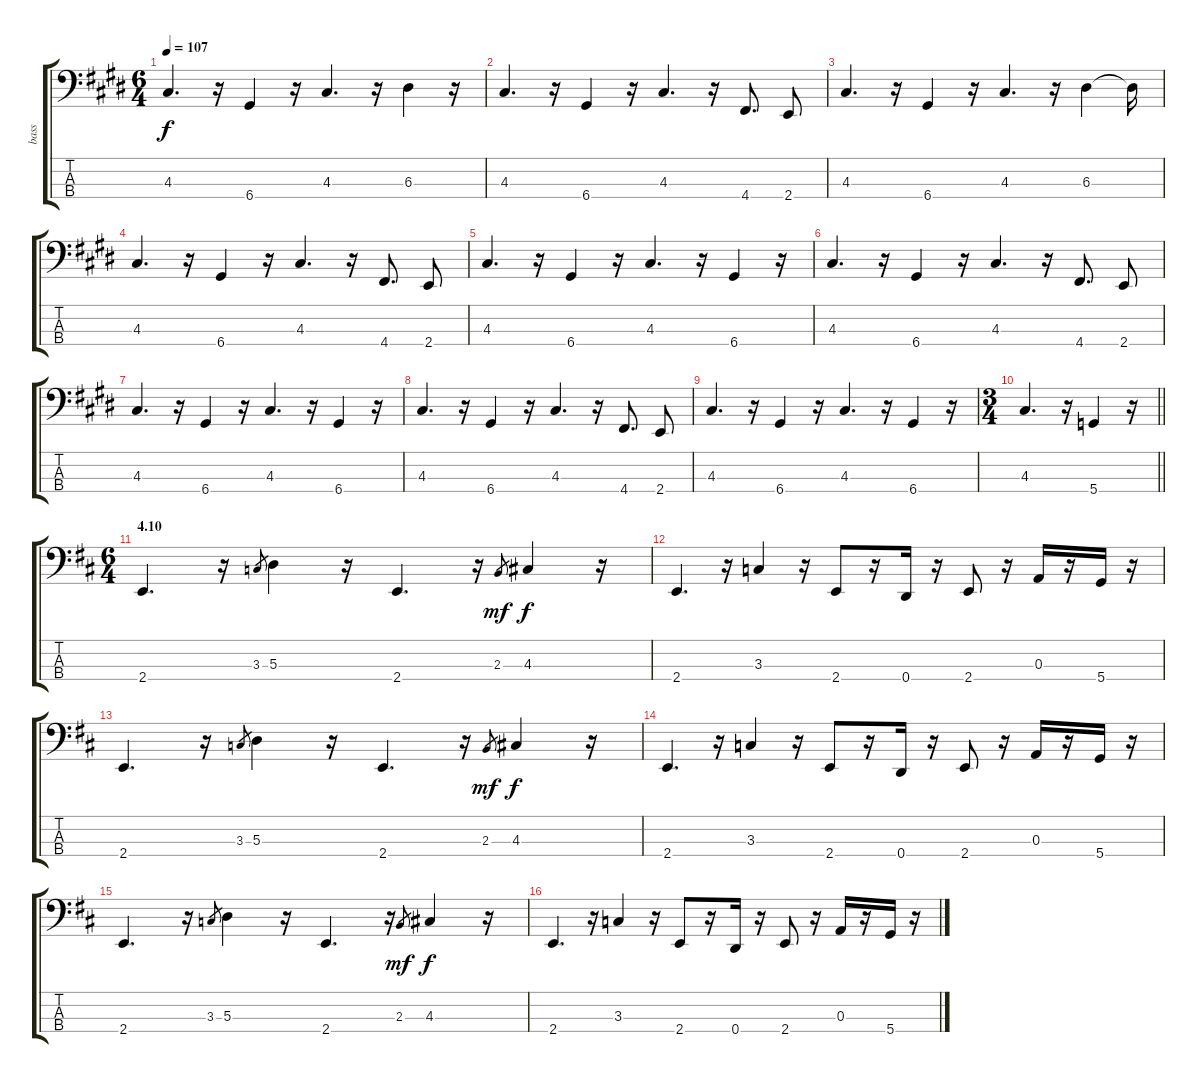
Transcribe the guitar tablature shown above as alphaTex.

\track ("bass" "bass") {instrument electricbassfinger}
\staff {score tabs}
\tuning (G2 D2 A1 D1) {hide}
\ts (6 4)
\tempo 107
\clef f4
\ks e
4.3.4{d dy f} r.16 6.4.4 r.16 4.3.4{d} r.16 6.3.4 r.16 |
4.3.4{d} r.16 6.4.4 r.16 4.3.4{d} r.16 4.4.8{d} 2.4.8 |
4.3.4{d} r.16 6.4.4 r.16 4.3.4{d} r.16 6.3.4 6.3{t}.16 |
4.3.4{d} r.16 6.4.4 r.16 4.3.4{d} r.16 4.4.8{d} 2.4.8 |
4.3.4{d} r.16 6.4.4 r.16 4.3.4{d} r.16 6.4.4 r.16 |
4.3.4{d} r.16 6.4.4 r.16 4.3.4{d} r.16 4.4.8{d} 2.4.8 |
4.3.4{d} r.16 6.4.4 r.16 4.3.4{d} r.16 6.4.4 r.16 |
4.3.4{d} r.16 6.4.4 r.16 4.3.4{d} r.16 4.4.8{d} 2.4.8 |
4.3.4{d} r.16 6.4.4 r.16 4.3.4{d} r.16 6.4.4 r.16 |
\ts (3 4)
\barLineRight lightlight
4.3.4{d} r.16 5.4.4 r.16 |
\ts (6 4)
\section ("" "4.10")
\ks d
2.4.4{d} r.16 3.3.8{gr} 5.3.4 r.16 2.4.4{d} r.16 2.3.8{gr dy mf} 4.3.4{dy f} r.16 |
2.4.4{d} r.16 3.3.4 r.16 2.4.8 r.16 0.4.16 r.16 2.4.8 r.16 0.3.16 r.16 5.4.16 r.16 |
2.4.4{d} r.16 3.3.8{gr} 5.3.4 r.16 2.4.4{d} r.16 2.3.8{gr dy mf} 4.3.4{dy f} r.16 |
2.4.4{d} r.16 3.3.4 r.16 2.4.8 r.16 0.4.16 r.16 2.4.8 r.16 0.3.16 r.16 5.4.16 r.16 |
2.4.4{d} r.16 3.3.8{gr} 5.3.4 r.16 2.4.4{d} r.16 2.3.8{gr dy mf} 4.3.4{dy f} r.16 |
2.4.4{d} r.16 3.3.4 r.16 2.4.8 r.16 0.4.16 r.16 2.4.8 r.16 0.3.16 r.16 5.4.16 r.16
